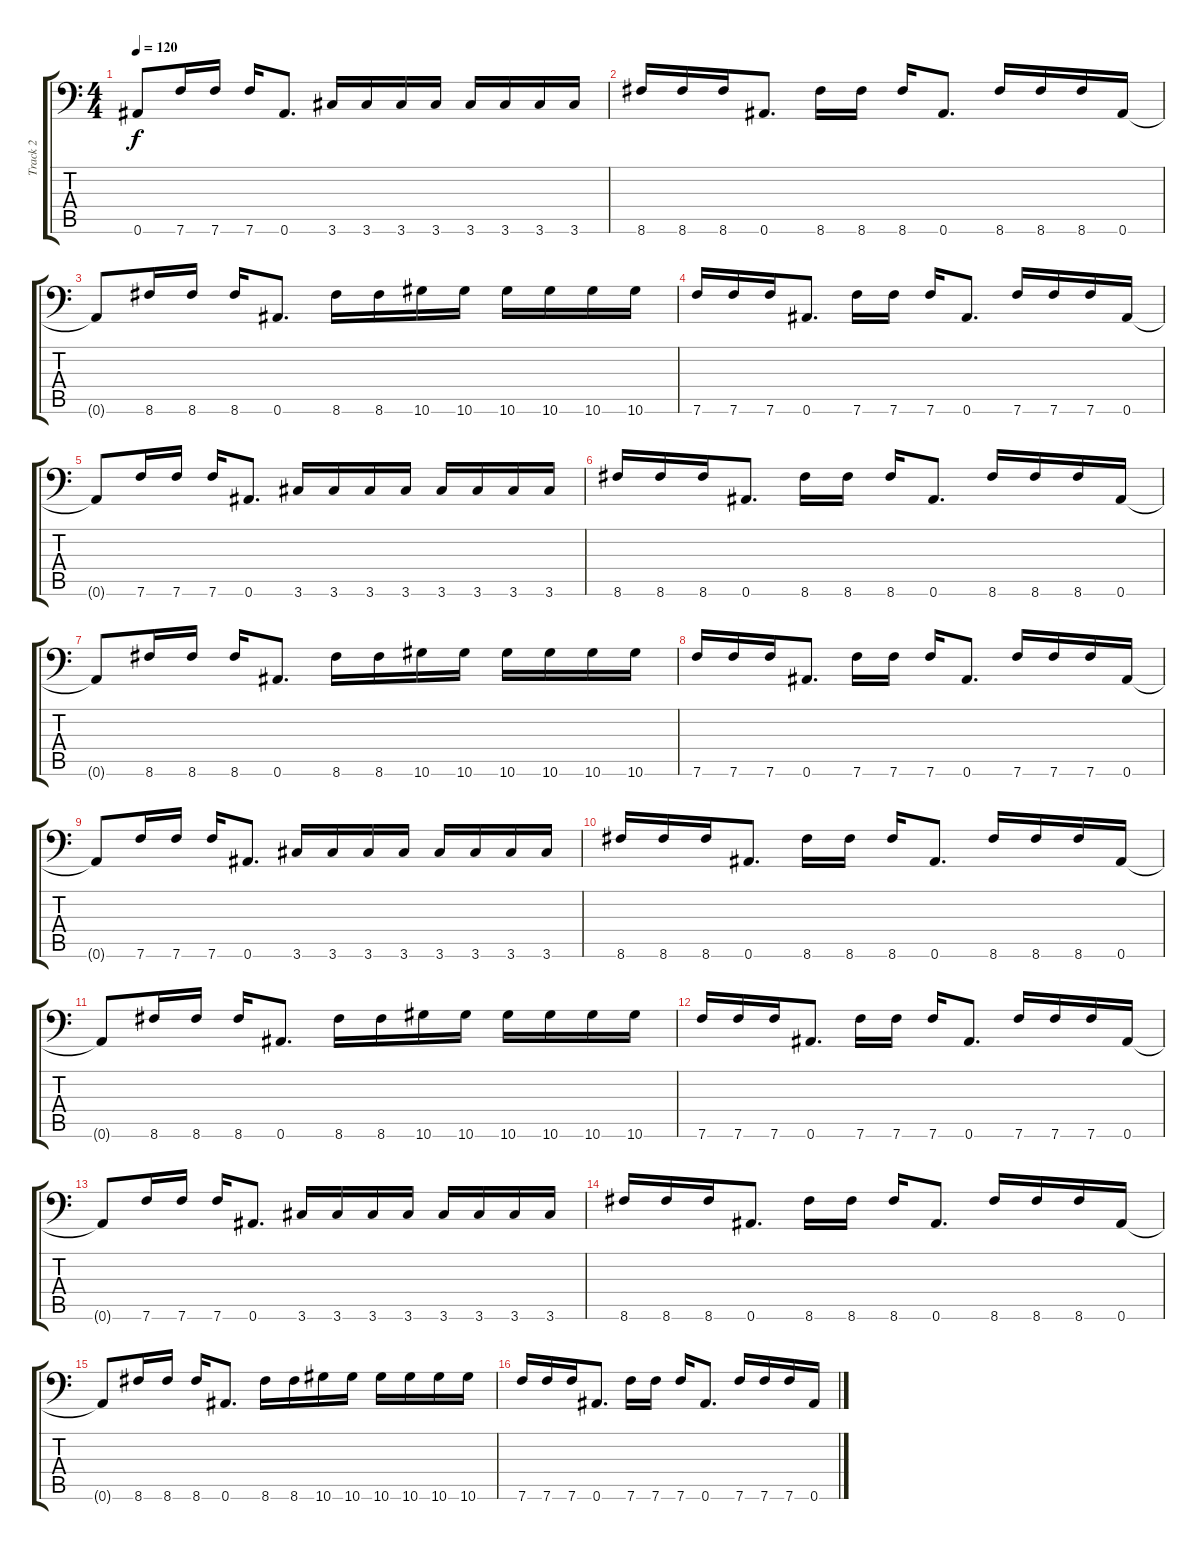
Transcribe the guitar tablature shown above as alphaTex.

\track ("Track 2" "Track 2") {instrument distortionguitar}
\staff {score tabs}
\tuning (C4 G3 Eb3 Bb2 F2 Bb1) {hide}
\ts (4 4)
\tempo 120
\clef f4
\ks c
0.6{t}.8{dy f} 7.6.16 7.6.16 7.6.16 0.6.8{d} 3.6.16 3.6.16 3.6.16 3.6.16 3.6.16 3.6.16 3.6.16 3.6.16 |
8.6.16 8.6.16 8.6.16 0.6.8{d} 8.6.16 8.6.16 8.6.16 0.6.8{d} 8.6.16 8.6.16 8.6.16 0.6.16 |
0.6{t}.8 8.6.16 8.6.16 8.6.16 0.6.8{d} 8.6.16 8.6.16 10.6.16 10.6.16 10.6.16 10.6.16 10.6.16 10.6.16 |
7.6.16 7.6.16 7.6.16 0.6.8{d} 7.6.16 7.6.16 7.6.16 0.6.8{d} 7.6.16 7.6.16 7.6.16 0.6.16 |
0.6{t}.8 7.6.16 7.6.16 7.6.16 0.6.8{d} 3.6.16 3.6.16 3.6.16 3.6.16 3.6.16 3.6.16 3.6.16 3.6.16 |
8.6.16 8.6.16 8.6.16 0.6.8{d} 8.6.16 8.6.16 8.6.16 0.6.8{d} 8.6.16 8.6.16 8.6.16 0.6.16 |
0.6{t}.8 8.6.16 8.6.16 8.6.16 0.6.8{d} 8.6.16 8.6.16 10.6.16 10.6.16 10.6.16 10.6.16 10.6.16 10.6.16 |
7.6.16 7.6.16 7.6.16 0.6.8{d} 7.6.16 7.6.16 7.6.16 0.6.8{d} 7.6.16 7.6.16 7.6.16 0.6.16 |
0.6{t}.8 7.6.16 7.6.16 7.6.16 0.6.8{d} 3.6.16 3.6.16 3.6.16 3.6.16 3.6.16 3.6.16 3.6.16 3.6.16 |
8.6.16 8.6.16 8.6.16 0.6.8{d} 8.6.16 8.6.16 8.6.16 0.6.8{d} 8.6.16 8.6.16 8.6.16 0.6.16 |
0.6{t}.8 8.6.16 8.6.16 8.6.16 0.6.8{d} 8.6.16 8.6.16 10.6.16 10.6.16 10.6.16 10.6.16 10.6.16 10.6.16 |
7.6.16 7.6.16 7.6.16 0.6.8{d} 7.6.16 7.6.16 7.6.16 0.6.8{d} 7.6.16 7.6.16 7.6.16 0.6.16 |
0.6{t}.8 7.6.16 7.6.16 7.6.16 0.6.8{d} 3.6.16 3.6.16 3.6.16 3.6.16 3.6.16 3.6.16 3.6.16 3.6.16 |
8.6.16 8.6.16 8.6.16 0.6.8{d} 8.6.16 8.6.16 8.6.16 0.6.8{d} 8.6.16 8.6.16 8.6.16 0.6.16 |
0.6{t}.8 8.6.16 8.6.16 8.6.16 0.6.8{d} 8.6.16 8.6.16 10.6.16 10.6.16 10.6.16 10.6.16 10.6.16 10.6.16 |
7.6.16 7.6.16 7.6.16 0.6.8{d} 7.6.16 7.6.16 7.6.16 0.6.8{d} 7.6.16 7.6.16 7.6.16 0.6.16
